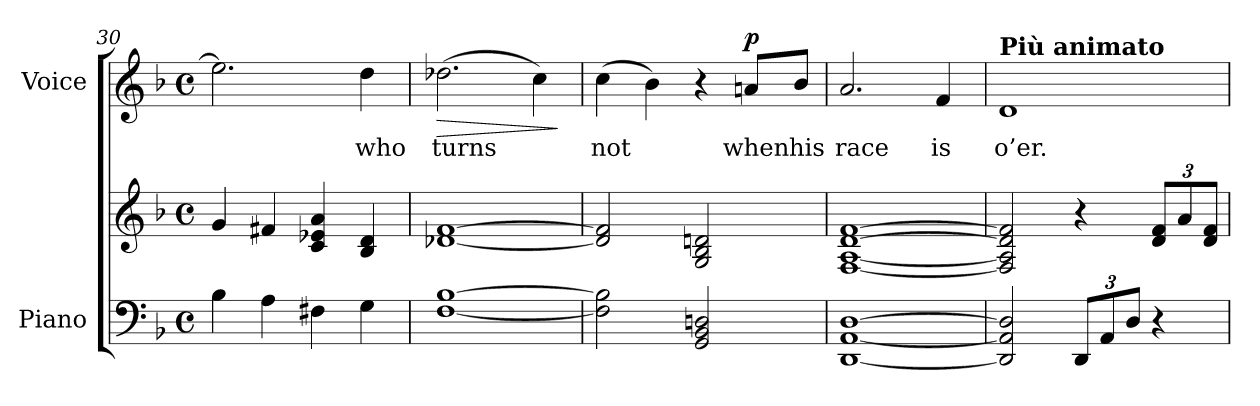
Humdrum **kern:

**kern	**kern	**kern	**text	**dynam
*part2	*part2	*part1	*part1	*part1
*staff3	*staff2	*staff1	*staff1	*staff1
*I"Piano	*	*I"Voice	*	*
*I'Pno	*	*	*	*
*clefF4	*clefG2	*clefG2	*	*
*k[b-]	*k[b-]	*k[b-]	*	*
*M4/4	*M4/4	*M4/4	*	*
*met(c)	*met(c)	*met(c)	*	*
=30	=30	=30	=30	=30
4B-\	4g/	2.ee-\]	.	.
4A\	4f#X/	.	.	.
4F#X\	4c/ 4e-j/ 4a/	.	.	.
4G\	4B-/ 4d/	4dd\	who	.
=31	=31	=31	=31	=31
!	!	!	!	!LO:HP:b
[1F [1B-	[1d-X [1f	(2.dd-X\	turns	>
.	.	4cc\)	.	.
.	.	.	.	]
=32	=32	=32	=32	=32
2F\] 2B-\]	2d-/] 2f/]	(4cc\	not	.
.	.	4b-\)	.	.
2GG/ 2BB-/ 2Dn/	2G/ 2B-/ 2dn/	4r	.	.
!	!	!	!	!LO:DY:a
.	.	8an/L	when	p
.	.	8b-/J	his	.
=33	=33	=33	=33	=33
[1DD [1AA [1D	[1F [1A [>1d [1f	2.a/	race	.
.	.	4f/	is	.
=34	=34	=34	=34	=34
!	!	!LO:TX:a:B:t=Più animato	!	!
2DD/] 2AA/] 2D/]	2F/] 2A/] 2d/] 2f/]	1d	o’er.	.
12DD/L	4r	.	.	.
12AA/	.	.	.	.
12D/J	.	.	.	.
4r	12d/ 12f/L	.	.	.
.	12a/	.	.	.
.	(12d/ 12f/J	.	.	.
=	=	=	=	=
*-	*-	*-	*-	*-
